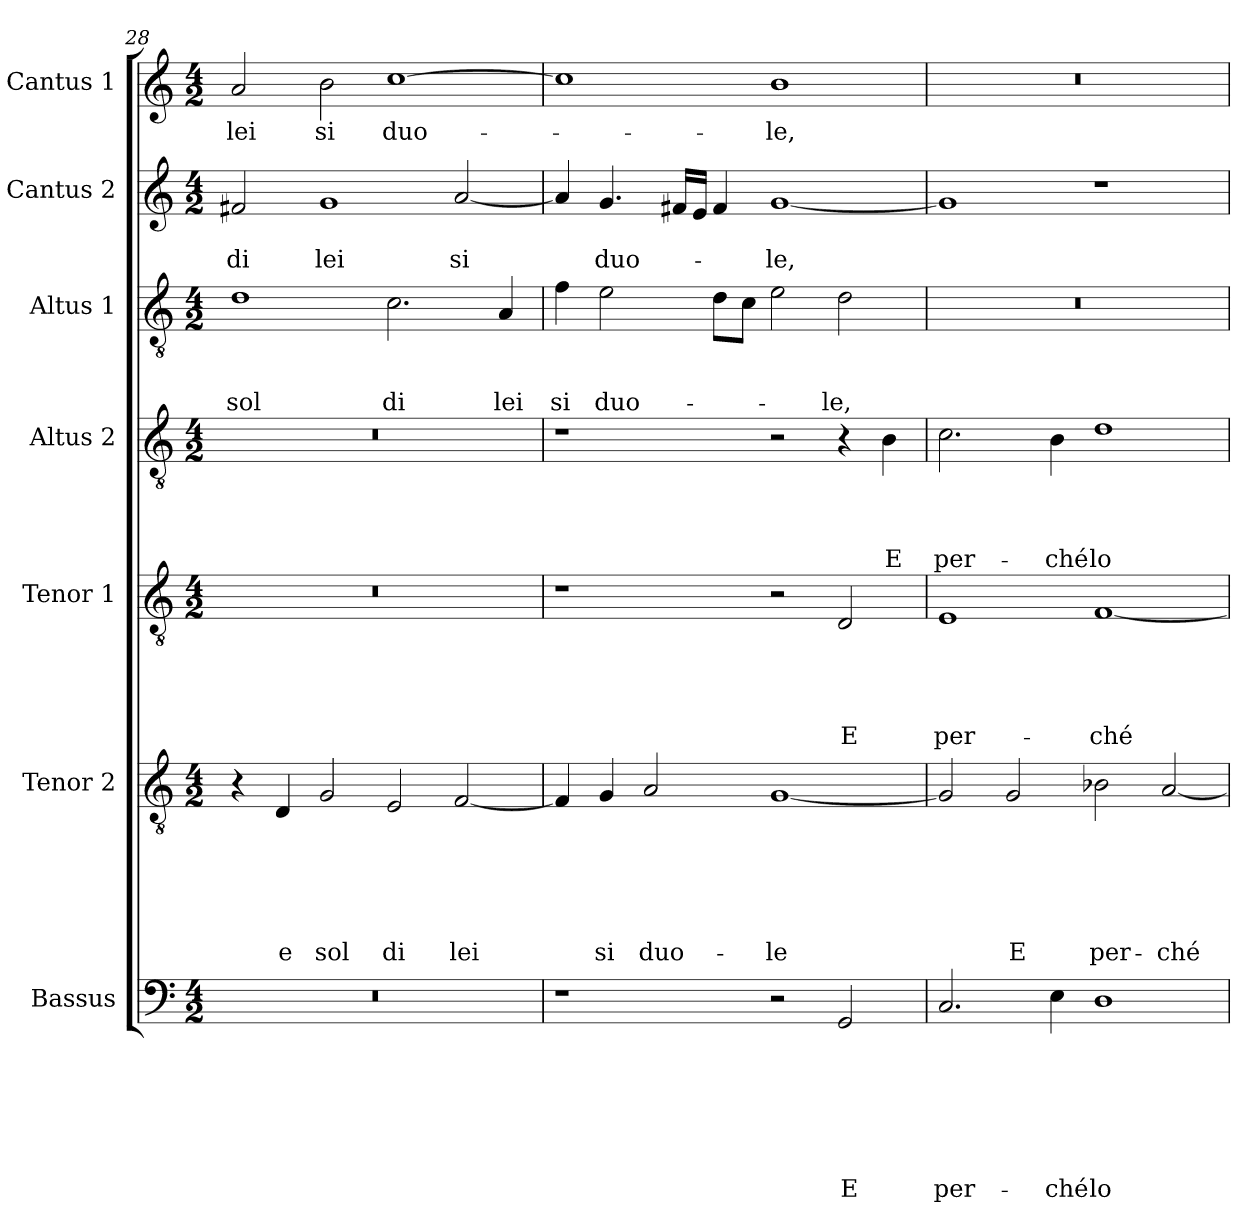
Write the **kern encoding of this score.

**kern	**text	**text	**text	**text	**text	**text	**text	**kern	**text	**text	**text	**text	**text	**text	**kern	**text	**text	**text	**text	**text	**kern	**text	**text	**text	**text	**kern	**text	**text	**text	**kern	**text	**text	**kern	**text
*part7	*part7	*part7	*part7	*part7	*part7	*part7	*part7	*part6	*part6	*part6	*part6	*part6	*part6	*part6	*part5	*part5	*part5	*part5	*part5	*part5	*part4	*part4	*part4	*part4	*part4	*part3	*part3	*part3	*part3	*part2	*part2	*part2	*part1	*part1
*staff7	*staff7	*staff7	*staff7	*staff7	*staff7	*staff7	*staff7	*staff6	*staff6	*staff6	*staff6	*staff6	*staff6	*staff6	*staff5	*staff5	*staff5	*staff5	*staff5	*staff5	*staff4	*staff4	*staff4	*staff4	*staff4	*staff3	*staff3	*staff3	*staff3	*staff2	*staff2	*staff2	*staff1	*staff1
*I"Bassus	*	*	*	*	*	*	*	*I"Tenor 2	*	*	*	*	*	*	*I"Tenor 1	*	*	*	*	*	*I"Altus 2	*	*	*	*	*I"Altus 1	*	*	*	*I"Cantus 2	*	*	*I"Cantus 1	*
*clefF4	*	*	*	*	*	*	*	*clefGv2	*	*	*	*	*	*	*clefGv2	*	*	*	*	*	*clefGv2	*	*	*	*	*clefGv2	*	*	*	*clefG2	*	*	*clefG2	*
*k[]	*	*	*	*	*	*	*	*k[]	*	*	*	*	*	*	*k[]	*	*	*	*	*	*k[]	*	*	*	*	*k[]	*	*	*	*k[]	*	*	*k[]	*
*a:	*	*	*	*	*	*	*	*a:	*	*	*	*	*	*	*a:	*	*	*	*	*	*a:	*	*	*	*	*a:	*	*	*	*a:	*	*	*a:	*
*M4/2	*	*	*	*	*	*	*	*M4/2	*	*	*	*	*	*	*M4/2	*	*	*	*	*	*M4/2	*	*	*	*	*M4/2	*	*	*	*M4/2	*	*	*M4/2	*
=28	=28	=28	=28	=28	=28	=28	=28	=28	=28	=28	=28	=28	=28	=28	=28	=28	=28	=28	=28	=28	=28	=28	=28	=28	=28	=28	=28	=28	=28	=28	=28	=28	=28	=28
!	!	!	!	!	!	!	!	!	!	!	!	!	!	!	!	!	!	!	!	!	!	!	!	!	!	!	!	!	!LO:LY:b	!	!	!LO:LY:b	!	!LO:LY:b
0r	.	.	.	.	.	.	.	4r	.	.	.	.	.	.	0r	.	.	.	.	.	0r	.	.	.	.	1d	.	.	sol	2f#X/	.	di	2a/	lei
!	!	!	!	!	!	!	!	!	!	!	!	!	!	!LO:LY:b	!	!	!	!	!	!	!	!	!	!	!	!	!	!	!	!	!	!	!	!
.	.	.	.	.	.	.	.	4D/	.	.	.	.	.	e	.	.	.	.	.	.	.	.	.	.	.	.	.	.	.	.	.	.	.	.
!	!	!	!	!	!	!	!	!	!	!	!	!	!	!LO:LY:b	!	!	!	!	!	!	!	!	!	!	!	!	!	!	!	!	!	!LO:LY:b	!	!LO:LY:b
.	.	.	.	.	.	.	.	2G/	.	.	.	.	.	sol	.	.	.	.	.	.	.	.	.	.	.	.	.	.	.	1g	.	lei	2b\	si
!	!	!	!	!	!	!	!	!	!	!	!	!	!	!LO:LY:b	!	!	!	!	!	!	!	!	!	!	!	!	!	!	!LO:LY:b	!	!	!	!	!LO:LY:b
.	.	.	.	.	.	.	.	2E/	.	.	.	.	.	di	.	.	.	.	.	.	.	.	.	.	.	2.c\	.	.	di	.	.	.	[1cc	duo-
!	!	!	!	!	!	!	!	!	!	!	!	!	!	!LO:LY:b	!	!	!	!	!	!	!	!	!	!	!	!	!	!	!	!	!	!LO:LY:b	!	!
.	.	.	.	.	.	.	.	[2F/	.	.	.	.	.	lei	.	.	.	.	.	.	.	.	.	.	.	.	.	.	.	[2a/	.	si	.	.
!	!	!	!	!	!	!	!	!	!	!	!	!	!	!	!	!	!	!	!	!	!	!	!	!	!	!	!	!	!LO:LY:b	!	!	!	!	!
.	.	.	.	.	.	.	.	.	.	.	.	.	.	.	.	.	.	.	.	.	.	.	.	.	.	4A/	.	.	lei	.	.	.	.	.
!!LO:LB:g=z
=29	=29	=29	=29	=29	=29	=29	=29	=29	=29	=29	=29	=29	=29	=29	=29	=29	=29	=29	=29	=29	=29	=29	=29	=29	=29	=29	=29	=29	=29	=29	=29	=29	=29	=29
!	!	!	!	!	!	!	!	!	!	!	!	!	!	!	!	!	!	!	!	!	!	!	!	!	!	!	!	!	!LO:LY:b	!	!	!	!	!
1r	.	.	.	.	.	.	.	4F/]	.	.	.	.	.	.	1r	.	.	.	.	.	1r	.	.	.	.	4f\	.	.	si	4a/]	.	.	1cc]	.
!	!	!	!	!	!	!	!	!	!	!	!	!	!	!LO:LY:b	!	!	!	!	!	!	!	!	!	!	!	!	!	!	!LO:LY:b	!	!	!LO:LY:b	!	!
.	.	.	.	.	.	.	.	4G/	.	.	.	.	.	si	.	.	.	.	.	.	.	.	.	.	.	2e\	.	.	duo-	4.g/	.	duo-	.	.
!	!	!	!	!	!	!	!	!	!	!	!	!	!	!LO:LY:b	!	!	!	!	!	!	!	!	!	!	!	!	!	!	!	!	!	!	!	!
.	.	.	.	.	.	.	.	2A/	.	.	.	.	.	duo-	.	.	.	.	.	.	.	.	.	.	.	.	.	.	.	.	.	.	.	.
.	.	.	.	.	.	.	.	.	.	.	.	.	.	.	.	.	.	.	.	.	.	.	.	.	.	.	.	.	.	16f#X/LL	.	.	.	.
.	.	.	.	.	.	.	.	.	.	.	.	.	.	.	.	.	.	.	.	.	.	.	.	.	.	.	.	.	.	16e/JJ	.	.	.	.
.	.	.	.	.	.	.	.	.	.	.	.	.	.	.	.	.	.	.	.	.	.	.	.	.	.	8d\L	.	.	.	4f#/	.	.	.	.
.	.	.	.	.	.	.	.	.	.	.	.	.	.	.	.	.	.	.	.	.	.	.	.	.	.	8c\J	.	.	.	.	.	.	.	.
!	!	!	!	!	!	!	!	!	!	!	!	!	!	!LO:LY:b	!	!	!	!	!	!	!	!	!	!	!	!	!	!	!	!	!	!LO:LY:b	!	!LO:LY:b
2r	.	.	.	.	.	.	.	[1G	.	.	.	.	.	-le	2r	.	.	.	.	.	2r	.	.	.	.	2e\	.	.	.	[1g	.	-le,	1b	-le,
!	!	!	!	!	!	!	!LO:LY:b	!	!	!	!	!	!	!	!	!	!	!	!	!LO:LY:b	!	!	!	!	!	!	!	!	!LO:LY:b	!	!	!	!	!
2GG/	.	.	.	.	.	.	E	.	.	.	.	.	.	.	2D/	.	.	.	.	E	4r	.	.	.	.	2d\	.	.	-le,	.	.	.	.	.
!	!	!	!	!	!	!	!	!	!	!	!	!	!	!	!	!	!	!	!	!	!	!	!	!	!LO:LY:b	!	!	!	!	!	!	!	!	!
.	.	.	.	.	.	.	.	.	.	.	.	.	.	.	.	.	.	.	.	.	4B\	.	.	.	E	.	.	.	.	.	.	.	.	.
=30	=30	=30	=30	=30	=30	=30	=30	=30	=30	=30	=30	=30	=30	=30	=30	=30	=30	=30	=30	=30	=30	=30	=30	=30	=30	=30	=30	=30	=30	=30	=30	=30	=30	=30
!	!	!	!	!	!	!	!LO:LY:b	!	!	!	!	!	!	!	!	!	!	!	!	!LO:LY:b	!	!	!	!	!LO:LY:b	!	!	!	!	!	!	!	!	!
2.C/	.	.	.	.	.	.	per-	2G/]	.	.	.	.	.	.	1E	.	.	.	.	per-	2.c\	.	.	.	per-	0r	.	.	.	1g]	.	.	0r	.
!	!	!	!	!	!	!	!	!	!	!	!	!	!	!LO:LY:b	!	!	!	!	!	!	!	!	!	!	!	!	!	!	!	!	!	!	!	!
.	.	.	.	.	.	.	.	2G/	.	.	.	.	.	E	.	.	.	.	.	.	.	.	.	.	.	.	.	.	.	.	.	.	.	.
!	!	!	!	!	!	!	!LO:LY:b	!	!	!	!	!	!	!	!	!	!	!	!	!	!	!	!	!	!LO:LY:b	!	!	!	!	!	!	!	!	!
4E\	.	.	.	.	.	.	-ché	.	.	.	.	.	.	.	.	.	.	.	.	.	4B\	.	.	.	-ché	.	.	.	.	.	.	.	.	.
!	!	!	!	!	!	!	!LO:LY:b	!	!	!	!	!	!	!LO:LY:b	!	!	!	!	!	!LO:LY:b	!	!	!	!	!LO:LY:b	!	!	!	!	!	!	!	!	!
1D	.	.	.	.	.	.	lo	2B-X\	.	.	.	.	.	per-	[1F	.	.	.	.	-ché	1d	.	.	.	lo	.	.	.	.	1r	.	.	.	.
!	!	!	!	!	!	!	!	!	!	!	!	!	!	!LO:LY:b	!	!	!	!	!	!	!	!	!	!	!	!	!	!	!	!	!	!	!	!
.	.	.	.	.	.	.	.	[2A/	.	.	.	.	.	-ché	.	.	.	.	.	.	.	.	.	.	.	.	.	.	.	.	.	.	.	.
=	=	=	=	=	=	=	=	=	=	=	=	=	=	=	=	=	=	=	=	=	=	=	=	=	=	=	=	=	=	=	=	=	=	=
*-	*-	*-	*-	*-	*-	*-	*-	*-	*-	*-	*-	*-	*-	*-	*-	*-	*-	*-	*-	*-	*-	*-	*-	*-	*-	*-	*-	*-	*-	*-	*-	*-	*-	*-
